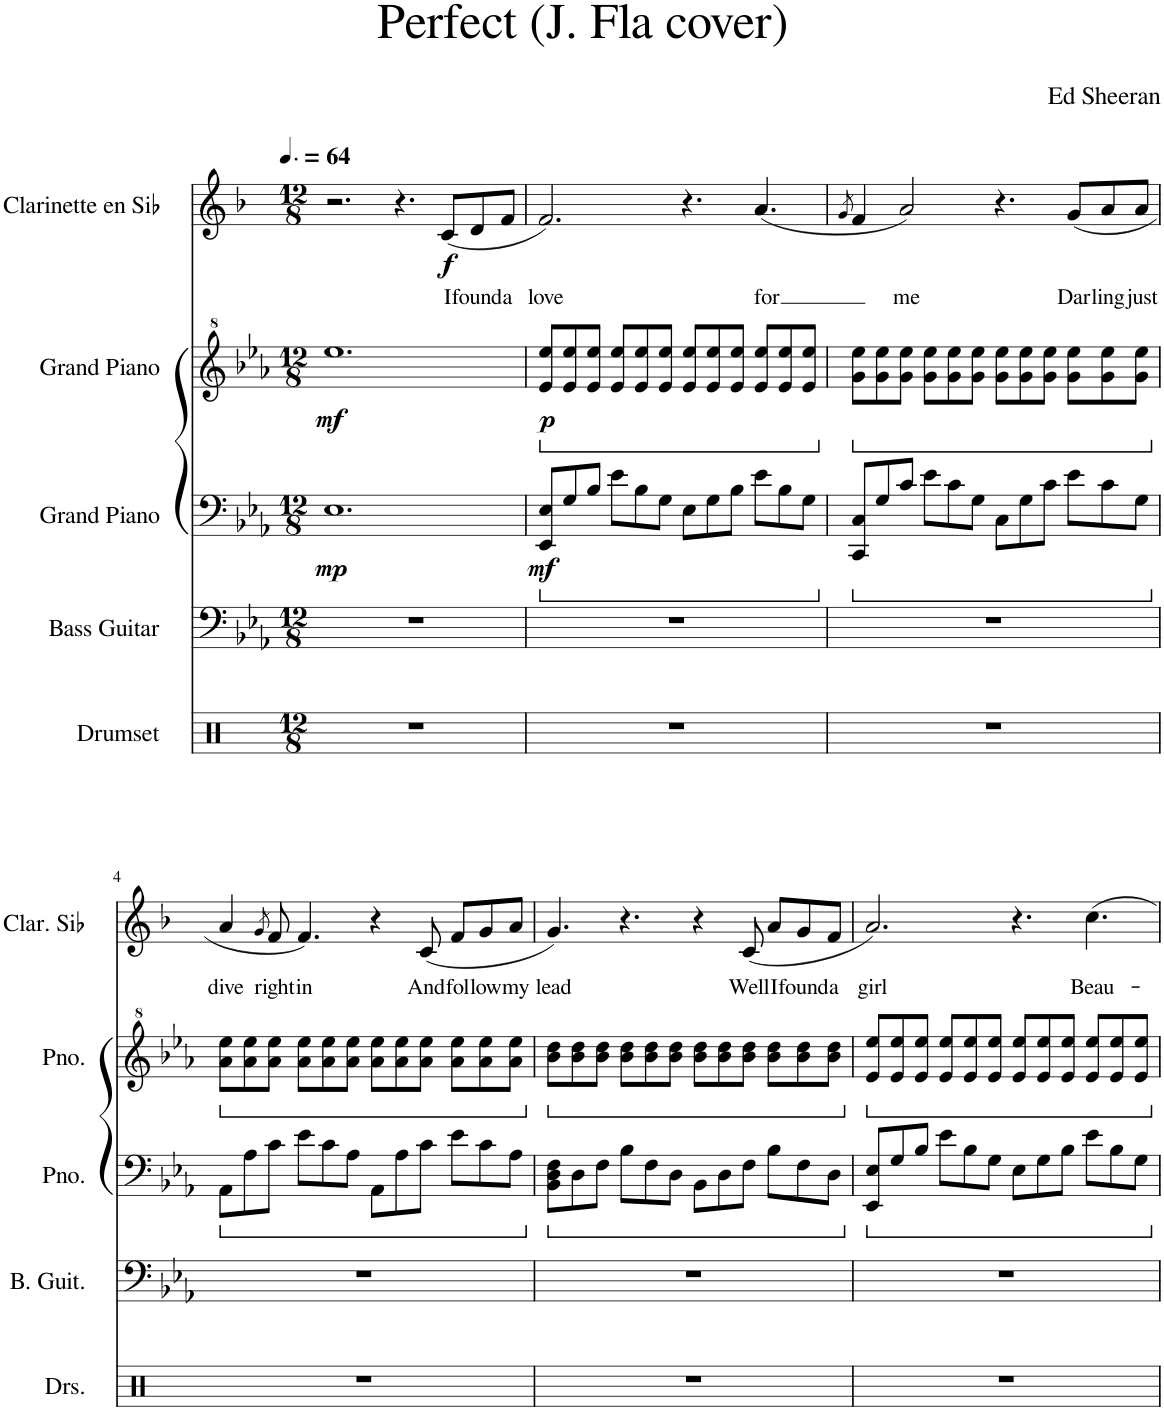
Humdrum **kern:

**kern	**kern	**kern	**dynam	**kern	**dynam	**kern	**text	**dynam
*part5	*part4	*part3	*part3	*part2	*part2	*part1	*part1	*part1
*staff5	*staff4	*staff3	*staff3	*staff2	*staff2	*staff1	*staff1	*staff1
*I"Drumset	*I"Bass Guitar	*I"Grand Piano	*	*I"Grand Piano	*	*I"Clarinette en Sib	*	*
*I'Drs.	*I'B. Guit.	*I'Pno.	*	*I'Pno.	*	*I'Clar. Sib	*	*
*clefX	*clefF4	*clefF4	*	*clefG^2	*	*clefG2	*	*
*	*Trd7c12	*	*	*	*	*Trd1c2	*	*
*k[]	*k[b-e-a-]	*k[b-e-a-]	*	*k[b-e-a-]	*	*k[b-]	*	*
*M12/8	*M12/8	*M12/8	*	*M12/8	*	*M12/8	*	*
*MM96	*MM96	*MM96	*	*MM96	*	*MM96	*	*
=1	=1	=1	=1	=1	=1	=1	=1	=1
!	!	!	!LO:DY:b	!	!LO:DY:b	!	!	!
1.r	1.r	1.E-	mp	1.eee-	mf	2.r	.	.
.	.	.	.	.	.	4.r	.	.
!	!	!	!	!	!	!	!LO:LY:b	!LO:DY:b
.	.	.	.	.	.	(8c/L	I	f
!	!	!	!	!	!	!	!LO:LY:b	!
.	.	.	.	.	.	8d/	found	.
!	!	!	!	!	!	!	!LO:LY:b	!
.	.	.	.	.	.	8f/J	a	.
=2	=2	=2	=2	=2	=2	=2	=2	=2
*	*	*ped	*	*	*	*	*	*
*	*	*	*	*ped	*	*	*	*
!	!	!	!LO:DY:b	!	!LO:DY:b	!	!LO:LY:b	!
1.r	1.r	8EE-/ 8E-/L	mf	8ee-/ 8eee-/L	p	2.f/)	love	.
.	.	8G/	.	8ee-/ 8eee-/	.	.	.	.
.	.	8B-/J	.	8ee-/ 8eee-/J	.	.	.	.
.	.	8e-\L	.	8ee-/ 8eee-/L	.	.	.	.
.	.	8B-\	.	8ee-/ 8eee-/	.	.	.	.
.	.	8G\J	.	8ee-/ 8eee-/J	.	.	.	.
.	.	8E-\L	.	8ee-/ 8eee-/L	.	4.r	.	.
.	.	8G\	.	8ee-/ 8eee-/	.	.	.	.
.	.	8B-\J	.	8ee-/ 8eee-/J	.	.	.	.
!	!	!	!	!	!	!	!LO:LY:b	!
.	.	8e-\L	.	8ee-/ 8eee-/L	.	(4.a/	-for	.
.	.	8B-\	.	8ee-/ 8eee-/	.	.	.	.
.	.	8G\J	.	8ee-/ 8eee-/J	.	.	.	.
=3	=3	=3	=3	=3	=3	=3	=3	=3
.	.	.	.	.	.	8qg/	.	.
*	*	*Xped	*	*	*	*	*	*
*	*	*ped	*	*	*	*	*	*
*	*	*	*	*Xped	*	*	*	*
*	*	*	*	*ped	*	*	*	*
1.r	1.r	8CC/ 8C/L	.	8gg\ 8eee-\L	.	4f/	.	.
.	.	8G/	.	8gg\ 8eee-\	.	.	.	.
!	!	!	!	!	!	!	!LO:LY:b	!
.	.	8c/J	.	8gg\ 8eee-\J	.	2a/)	me	.
.	.	8e-\L	.	8gg\ 8eee-\L	.	.	.	.
.	.	8c\	.	8gg\ 8eee-\	.	.	.	.
.	.	8G\J	.	8gg\ 8eee-\J	.	.	.	.
.	.	8C\L	.	8gg\ 8eee-\L	.	4.r	.	.
.	.	8G\	.	8gg\ 8eee-\	.	.	.	.
.	.	8c\J	.	8gg\ 8eee-\J	.	.	.	.
!	!	!	!	!	!	!	!LO:LY:b	!
.	.	8e-\L	.	8gg\ 8eee-\L	.	(8g/L	Dar-	.
!	!	!	!	!	!	!	!LO:LY:b	!
.	.	8c\	.	8gg\ 8eee-\	.	8a/	-ling	.
!	!	!	!	!	!	!	!LO:LY:b	!
.	.	8G\J	.	8gg\ 8eee-\J	.	8a/J	just	.
!!LO:LB:g=z
=4	=4	=4	=4	=4	=4	=4	=4	=4
*	*	*Xped	*	*	*	*	*	*
*	*	*ped	*	*	*	*	*	*
*	*	*	*	*Xped	*	*	*	*
*	*	*	*	*ped	*	*	*	*
!	!	!	!	!	!	!	!LO:LY:b	!
1.r	1.r	8AA-\L	.	8aa-\ 8eee-\L	.	4a/	dive	.
.	.	8A-\	.	8aa-\ 8eee-\	.	.	.	.
.	.	.	.	.	.	8qg/	.	.
!	!	!	!	!	!	!	!LO:LY:b	!
.	.	8c\J	.	8aa-\ 8eee-\J	.	8f/	right	.
!	!	!	!	!	!	!	!LO:LY:b	!
.	.	8e-\L	.	8aa-\ 8eee-\L	.	4.f/)	in	.
.	.	8c\	.	8aa-\ 8eee-\	.	.	.	.
.	.	8A-\J	.	8aa-\ 8eee-\J	.	.	.	.
.	.	8AA-\L	.	8aa-\ 8eee-\L	.	4r	.	.
.	.	8A-\	.	8aa-\ 8eee-\	.	.	.	.
!	!	!	!	!	!	!	!LO:LY:b	!
.	.	8c\J	.	8aa-\ 8eee-\J	.	(8c/	And	.
!	!	!	!	!	!	!	!LO:LY:b	!
.	.	8e-\L	.	8aa-\ 8eee-\L	.	8f/L	fol-	.
!	!	!	!	!	!	!	!LO:LY:b	!
.	.	8c\	.	8aa-\ 8eee-\	.	8g/	-low	.
!	!	!	!	!	!	!	!LO:LY:b	!
.	.	8A-\J	.	8aa-\ 8eee-\J	.	8a/J	my	.
=5	=5	=5	=5	=5	=5	=5	=5	=5
*	*	*Xped	*	*	*	*	*	*
*	*	*ped	*	*	*	*	*	*
*	*	*	*	*Xped	*	*	*	*
*	*	*	*	*ped	*	*	*	*
!	!	!	!	!	!	!	!LO:LY:b	!
1.r	1.r	8BB-\ 8D\ 8F\L	.	8bb-\ 8ddd\L	.	4.g/)	lead	.
.	.	8D\	.	8bb-\ 8ddd\	.	.	.	.
.	.	8F\J	.	8bb-\ 8ddd\J	.	.	.	.
.	.	8B-\L	.	8bb-\ 8ddd\L	.	4.r	.	.
.	.	8F\	.	8bb-\ 8ddd\	.	.	.	.
.	.	8D\J	.	8bb-\ 8ddd\J	.	.	.	.
.	.	8BB-\L	.	8bb-\ 8ddd\L	.	4r	.	.
.	.	8D\	.	8bb-\ 8ddd\	.	.	.	.
!	!	!	!	!	!	!	!LO:LY:b	!
.	.	8F\J	.	8bb-\ 8ddd\J	.	(8c/	Well	.
!	!	!	!	!	!	!	!LO:LY:b	!
.	.	8B-\L	.	8bb-\ 8ddd\L	.	8a/L	I	.
!	!	!	!	!	!	!	!LO:LY:b	!
.	.	8F\	.	8bb-\ 8ddd\	.	8g/	found	.
!	!	!	!	!	!	!	!LO:LY:b	!
.	.	8D\J	.	8bb-\ 8ddd\J	.	8f/J	a	.
=6	=6	=6	=6	=6	=6	=6	=6	=6
*	*	*Xped	*	*	*	*	*	*
*	*	*ped	*	*	*	*	*	*
*	*	*	*	*Xped	*	*	*	*
*	*	*	*	*ped	*	*	*	*
!	!	!	!	!	!	!	!LO:LY:b	!
1.r	1.r	8EE-/ 8E-/L	.	8ee-/ 8eee-/L	.	2.a/)	girl	.
.	.	8G/	.	8ee-/ 8eee-/	.	.	.	.
.	.	8B-/J	.	8ee-/ 8eee-/J	.	.	.	.
.	.	8e-\L	.	8ee-/ 8eee-/L	.	.	.	.
.	.	8B-\	.	8ee-/ 8eee-/	.	.	.	.
.	.	8G\J	.	8ee-/ 8eee-/J	.	.	.	.
.	.	8E-\L	.	8ee-/ 8eee-/L	.	4.r	.	.
.	.	8G\	.	8ee-/ 8eee-/	.	.	.	.
.	.	8B-\J	.	8ee-/ 8eee-/J	.	.	.	.
!	!	!	!	!	!	!	!LO:LY:b	!
.	.	8e-\L	.	8ee-/ 8eee-/L	.	4.cc\	Beau-	.
.	.	8B-\	.	8ee-/ 8eee-/	.	.	.	.
.	.	8G\J	.	8ee-/ 8eee-/J	.	.	.	.
*	*	*Xped	*	*	*	*	*	*
*	*	*	*	*Xped	*	*	*	*
=	=	=	=	=	=	=	=	=
*-	*-	*-	*-	*-	*-	*-	*-	*-
